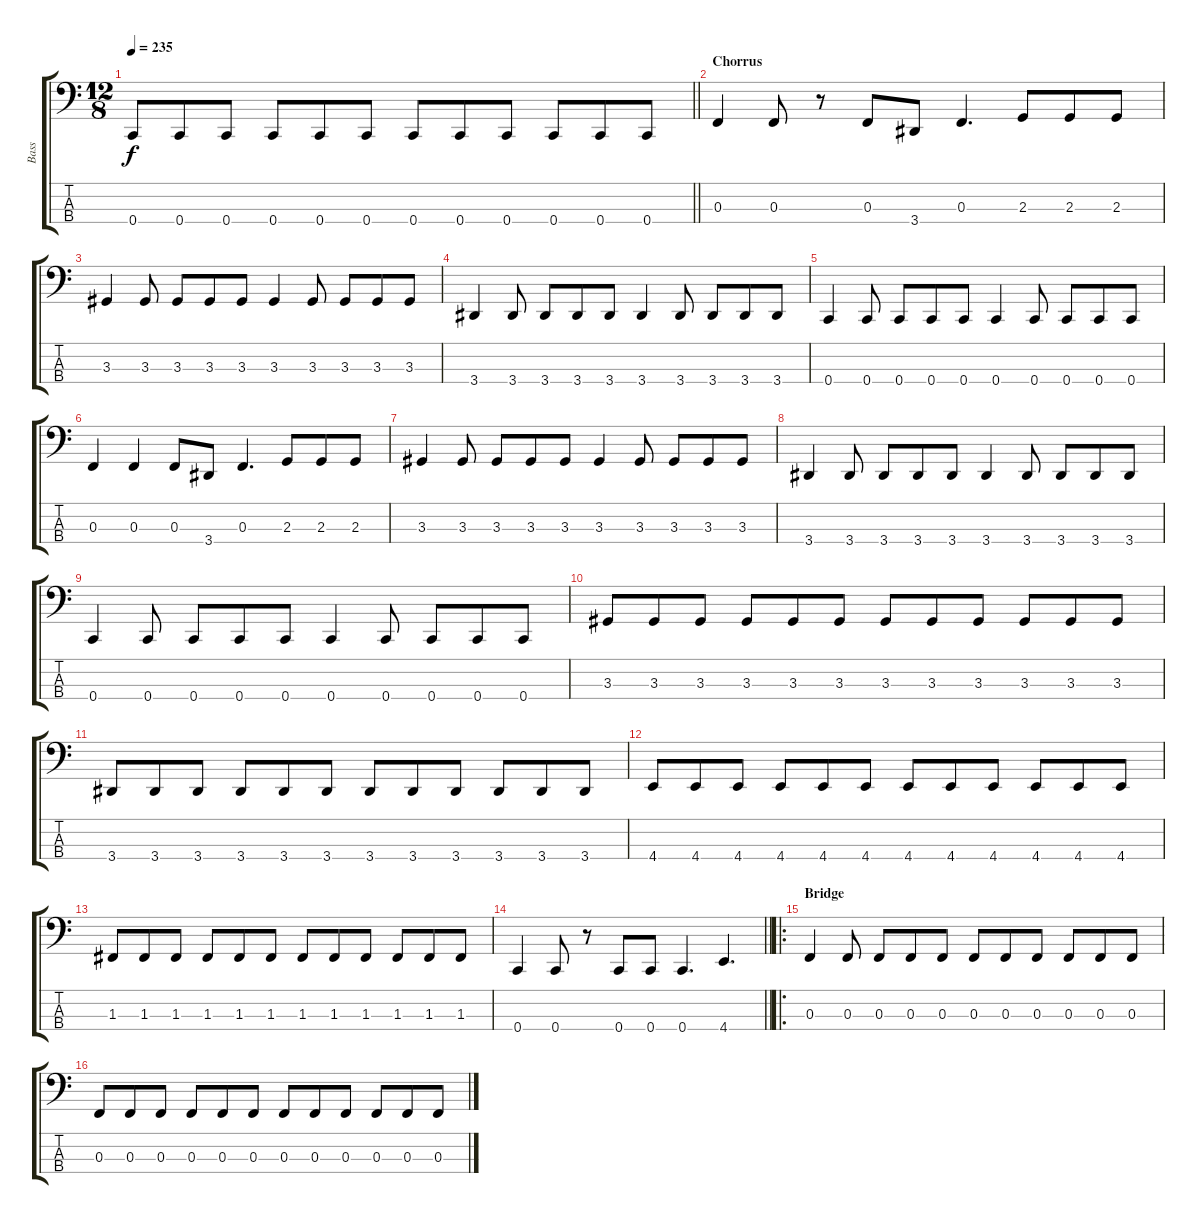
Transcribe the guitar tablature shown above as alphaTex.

\track ("Bass" "Bass") {instrument electricbassfinger}
\staff {score tabs}
\tuning (Eb2 Bb1 F1 C1) {hide}
\ts (12 8)
\tempo 235
\clef f4
\barLineRight lightlight
\ks c
0.4.8{dy f} 0.4.8 0.4.8 0.4.8 0.4.8 0.4.8 0.4.8 0.4.8 0.4.8 0.4.8 0.4.8 0.4.8 |
\section ("" "Chorrus")
0.3.4 0.3.8 r.8 0.3.8 3.4.8 0.3.4{d} 2.3.8 2.3.8 2.3.8 |
3.3.4 3.3.8 3.3.8 3.3.8 3.3.8 3.3.4 3.3.8 3.3.8 3.3.8 3.3.8 |
3.4.4 3.4.8 3.4.8 3.4.8 3.4.8 3.4.4 3.4.8 3.4.8 3.4.8 3.4.8 |
0.4.4 0.4.8 0.4.8 0.4.8 0.4.8 0.4.4 0.4.8 0.4.8 0.4.8 0.4.8 |
0.3.4 0.3.4 0.3.8 3.4.8 0.3.4{d} 2.3.8 2.3.8 2.3.8 |
3.3.4 3.3.8 3.3.8 3.3.8 3.3.8 3.3.4 3.3.8 3.3.8 3.3.8 3.3.8 |
3.4.4 3.4.8 3.4.8 3.4.8 3.4.8 3.4.4 3.4.8 3.4.8 3.4.8 3.4.8 |
0.4.4 0.4.8 0.4.8 0.4.8 0.4.8 0.4.4 0.4.8 0.4.8 0.4.8 0.4.8 |
3.3.8 3.3.8 3.3.8 3.3.8 3.3.8 3.3.8 3.3.8 3.3.8 3.3.8 3.3.8 3.3.8 3.3.8 |
3.4.8 3.4.8 3.4.8 3.4.8 3.4.8 3.4.8 3.4.8 3.4.8 3.4.8 3.4.8 3.4.8 3.4.8 |
4.4.8 4.4.8 4.4.8 4.4.8 4.4.8 4.4.8 4.4.8 4.4.8 4.4.8 4.4.8 4.4.8 4.4.8 |
1.3.8 1.3.8 1.3.8 1.3.8 1.3.8 1.3.8 1.3.8 1.3.8 1.3.8 1.3.8 1.3.8 1.3.8 |
\barLineRight lightlight
0.4.4 0.4.8 r.8 0.4.8 0.4.8 0.4.4{d} 4.4.4{d} |
\ro
\section ("" "Bridge")
0.3.4 0.3.8 0.3.8 0.3.8 0.3.8 0.3.8 0.3.8 0.3.8 0.3.8 0.3.8 0.3.8 |
0.3.8 0.3.8 0.3.8 0.3.8 0.3.8 0.3.8 0.3.8 0.3.8 0.3.8 0.3.8 0.3.8 0.3.8
